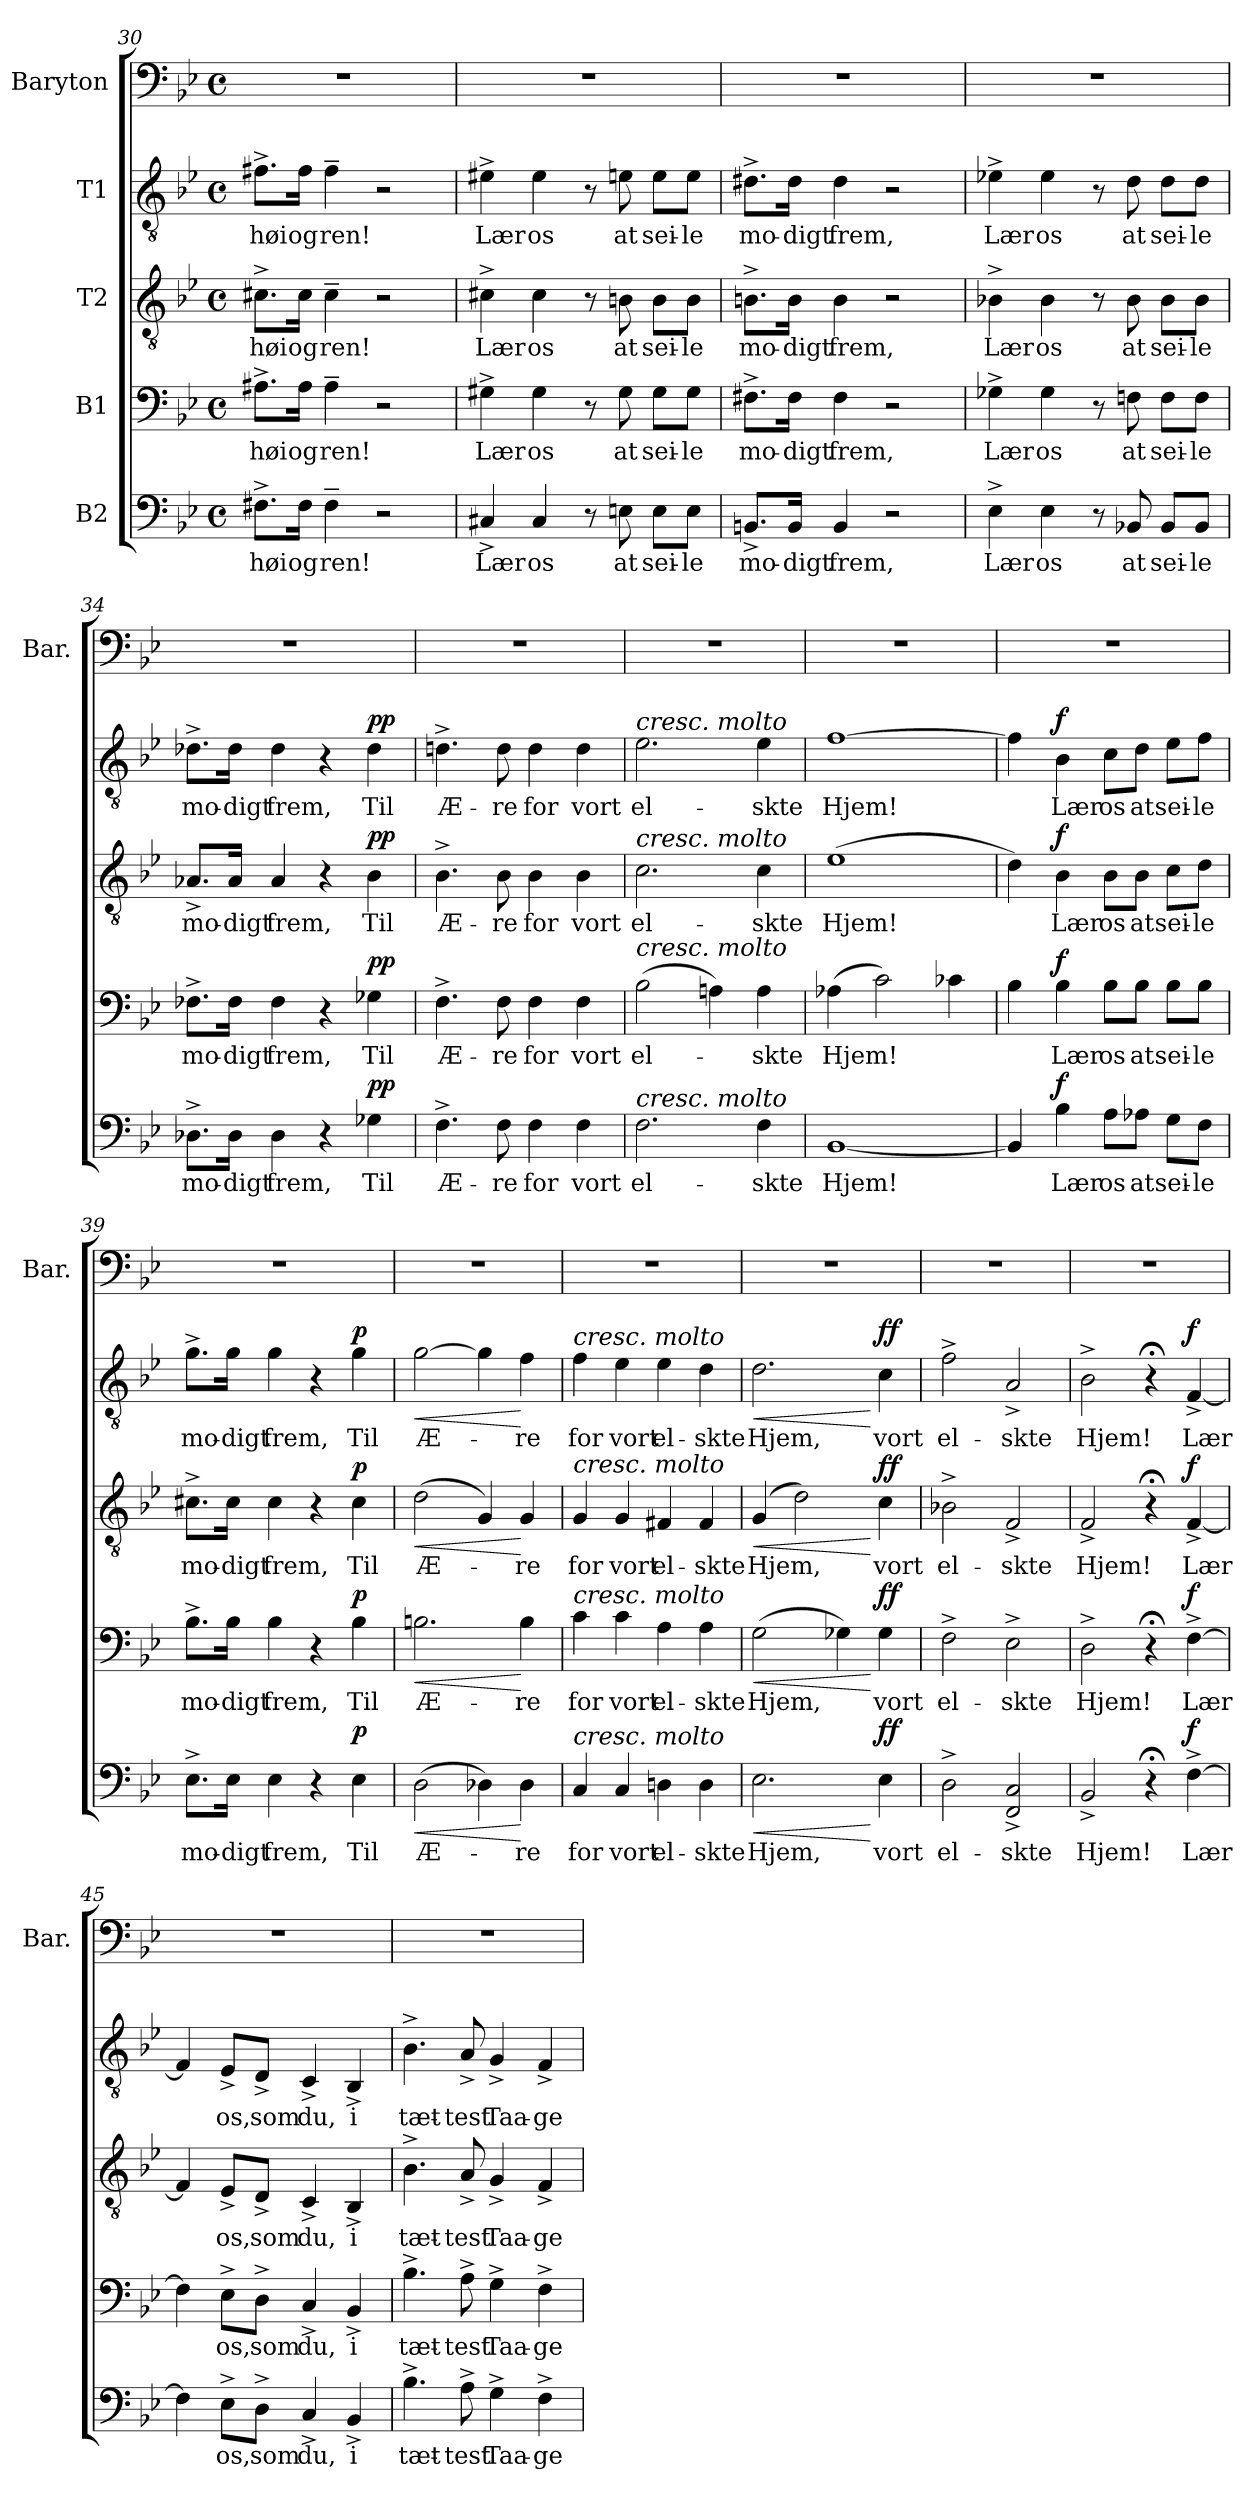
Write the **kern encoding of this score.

**kern	**text	**dynam	**kern	**text	**dynam	**kern	**text	**dynam	**kern	**text	**dynam	**kern
*part5	*part5	*part5	*part4	*part4	*part4	*part3	*part3	*part3	*part2	*part2	*part2	*part1
*staff5	*staff5	*staff5	*staff4	*staff4	*staff4	*staff3	*staff3	*staff3	*staff2	*staff2	*staff2	*staff1
*I"B2	*	*	*I"B1	*	*	*I"T2	*	*	*I"T1	*	*	*I"Baryton
*	*	*	*	*	*	*	*	*	*	*	*	*I'Bar.
*clefF4	*	*	*clefF4	*	*	*clefGv2	*	*	*clefGv2	*	*	*clefF4
*k[b-e-]	*	*	*k[b-e-]	*	*	*k[b-e-]	*	*	*k[b-e-]	*	*	*k[b-e-]
*M4/4	*	*	*M4/4	*	*	*M4/4	*	*	*M4/4	*	*	*M4/4
*met(c)	*	*	*met(c)	*	*	*met(c)	*	*	*met(c)	*	*	*met(c)
=30	=30	=30	=30	=30	=30	=30	=30	=30	=30	=30	=30	=30
!	!LO:LY:b	!	!	!LO:LY:b	!	!	!LO:LY:b	!	!	!LO:LY:b	!	!
8.F#X^\L	høi	.	8.A#X^\L	høi	.	8.c#X^\L	høi	.	8.f#X^\L	høi	.	1r
!	!LO:LY:b	!	!	!LO:LY:b	!	!	!LO:LY:b	!	!	!LO:LY:b	!	!
16F#\Jk	og	.	16A#\Jk	og	.	16c#\Jk	og	.	16f#\Jk	og	.	.
!	!LO:LY:b	!	!	!LO:LY:b	!	!	!LO:LY:b	!	!	!LO:LY:b	!	!
4F#~\	ren!	.	4A#~\	ren!	.	4c#~\	ren!	.	4f#~\	ren!	.	.
2r	.	.	2r	.	.	2r	.	.	2r	.	.	.
=31	=31	=31	=31	=31	=31	=31	=31	=31	=31	=31	=31	=31
!	!LO:LY:b	!	!	!LO:LY:b	!	!	!LO:LY:b	!	!	!LO:LY:b	!	!
4C#X^/	Lær	.	4G#X^\	Lær	.	4c#X^\	Lær	.	4e#X^\	Lær	.	1r
!	!LO:LY:b	!	!	!LO:LY:b	!	!	!LO:LY:b	!	!	!LO:LY:b	!	!
4C#/	os	.	4G#\	os	.	4c#\	os	.	4e#\	os	.	.
8r	.	.	8r	.	.	8r	.	.	8r	.	.	.
!	!LO:LY:b	!	!	!LO:LY:b	!	!	!LO:LY:b	!	!	!LO:LY:b	!	!
8En\	at	.	8G#\	at	.	8Bn\	at	.	8en\	at	.	.
!	!LO:LY:b	!	!	!LO:LY:b	!	!	!LO:LY:b	!	!	!LO:LY:b	!	!
8E\L	sei-	.	8G#\L	sei-	.	8B\L	sei-	.	8e\L	sei-	.	.
!	!LO:LY:b	!	!	!LO:LY:b	!	!	!LO:LY:b	!	!	!LO:LY:b	!	!
8E\J	-le	.	8G#\J	-le	.	8B\J	-le	.	8e\J	-le	.	.
=32	=32	=32	=32	=32	=32	=32	=32	=32	=32	=32	=32	=32
!	!LO:LY:b	!	!	!LO:LY:b	!	!	!LO:LY:b	!	!	!LO:LY:b	!	!
8.BBn^/L	mo-	.	8.F#X^\L	mo-	.	8.Bn^\L	mo-	.	8.d#X^\L	mo-	.	1r
!	!LO:LY:b	!	!	!LO:LY:b	!	!	!LO:LY:b	!	!	!LO:LY:b	!	!
16BB/Jk	-digt	.	16F#\Jk	-digt	.	16B\Jk	-digt	.	16d#\Jk	-digt	.	.
!	!LO:LY:b	!	!	!LO:LY:b	!	!	!LO:LY:b	!	!	!LO:LY:b	!	!
4BB/	frem,	.	4F#\	frem,	.	4B\	frem,	.	4d#\	frem,	.	.
2r	.	.	2r	.	.	2r	.	.	2r	.	.	.
=33	=33	=33	=33	=33	=33	=33	=33	=33	=33	=33	=33	=33
!	!LO:LY:b	!	!	!LO:LY:b	!	!	!LO:LY:b	!	!	!LO:LY:b	!	!
4E-^\	Lær	.	4G-X^\	Lær	.	4B-X^\	Lær	.	4e-X^\	Lær	.	1r
!	!LO:LY:b	!	!	!LO:LY:b	!	!	!LO:LY:b	!	!	!LO:LY:b	!	!
4E-\	os	.	4G-\	os	.	4B-\	os	.	4e-\	os	.	.
8r	.	.	8r	.	.	8r	.	.	8r	.	.	.
!	!LO:LY:b	!	!	!LO:LY:b	!	!	!LO:LY:b	!	!	!LO:LY:b	!	!
8BB-X/	at	.	8Fn\	at	.	8B-\	at	.	8d\	at	.	.
!	!LO:LY:b	!	!	!LO:LY:b	!	!	!LO:LY:b	!	!	!LO:LY:b	!	!
8BB-/L	sei-	.	8F\L	sei-	.	8B-\L	sei-	.	8d\L	sei-	.	.
!	!LO:LY:b	!	!	!LO:LY:b	!	!	!LO:LY:b	!	!	!LO:LY:b	!	!
8BB-/J	-le	.	8F\J	-le	.	8B-\J	-le	.	8d\J	-le	.	.
=34	=34	=34	=34	=34	=34	=34	=34	=34	=34	=34	=34	=34
!	!LO:LY:b	!	!	!LO:LY:b	!	!	!LO:LY:b	!	!	!LO:LY:b	!	!
8.D-X^\L	mo-	.	8.F-X^\L	mo-	.	8.A-X^/L	mo-	.	8.d-X^\L	mo-	.	1r
!	!LO:LY:b	!	!	!LO:LY:b	!	!	!LO:LY:b	!	!	!LO:LY:b	!	!
16D-\Jk	-digt	.	16F-\Jk	-digt	.	16A-/Jk	-digt	.	16d-\Jk	-digt	.	.
!	!LO:LY:b	!	!	!LO:LY:b	!	!	!LO:LY:b	!	!	!LO:LY:b	!	!
4D-\	frem,	.	4F-\	frem,	.	4A-/	frem,	.	4d-\	frem,	.	.
4r	.	.	4r	.	.	4r	.	.	4r	.	.	.
!	!LO:LY:b	!LO:DY:a	!	!LO:LY:b	!LO:DY:a	!	!LO:LY:b	!LO:DY:a	!	!LO:LY:b	!LO:DY:a	!
4G-X\	Til	pp	4G-X\	Til	pp	4B-\	Til	pp	4d-\	Til	pp	.
!!LO:LB:g=z
=35	=35	=35	=35	=35	=35	=35	=35	=35	=35	=35	=35	=35
!	!LO:LY:b	!	!	!LO:LY:b	!	!	!LO:LY:b	!	!	!LO:LY:b	!	!
4.F^\	Æ-	.	4.F^\	Æ-	.	4.B-^\	Æ-	.	4.dn^\	Æ-	.	1r
!	!LO:LY:b	!	!	!LO:LY:b	!	!	!LO:LY:b	!	!	!LO:LY:b	!	!
8F\	-re	.	8F\	-re	.	8B-\	-re	.	8d\	-re	.	.
!	!LO:LY:b	!	!	!LO:LY:b	!	!	!LO:LY:b	!	!	!LO:LY:b	!	!
4F\	for	.	4F\	for	.	4B-\	for	.	4d\	for	.	.
!	!LO:LY:b	!	!	!LO:LY:b	!	!	!LO:LY:b	!	!	!LO:LY:b	!	!
4F\	vort	.	4F\	vort	.	4B-\	vort	.	4d\	vort	.	.
=36	=36	=36	=36	=36	=36	=36	=36	=36	=36	=36	=36	=36
!	!	!	!	!	!	!	!	!	!LO:TX:a:i:t=cresc. molto	!	!	!
!	!	!	!	!	!	!LO:TX:a:i:t=cresc. molto	!	!	!	!	!	!
!	!	!	!LO:TX:a:i:t=cresc. molto	!	!	!	!	!	!	!	!	!
!LO:TX:a:i:t=cresc. molto	!	!	!	!	!	!	!	!	!	!	!	!
!	!LO:LY:b	!	!	!LO:LY:b	!	!	!LO:LY:b	!	!	!LO:LY:b	!	!
2.F\	el-	.	(>2B-\	el-	.	2.c\	el-	.	2.e-\	el-	.	1r
.	.	.	4An\)	.	.	.	.	.	.	.	.	.
!	!LO:LY:b	!	!	!LO:LY:b	!	!	!LO:LY:b	!	!	!LO:LY:b	!	!
4F\	-skte	.	4A\	-skte	.	4c\	-skte	.	4e-\	-skte	.	.
=37	=37	=37	=37	=37	=37	=37	=37	=37	=37	=37	=37	=37
!	!LO:LY:b	!	!	!LO:LY:b	!	!	!LO:LY:b	!	!	!LO:LY:b	!	!
[1BB-	Hjem!	.	(>4A-X\	Hjem!	.	(>1e-	Hjem!	.	[1f	Hjem!	.	1r
.	.	.	2c\)	.	.	.	.	.	.	.	.	.
.	.	.	4c-X\	.	.	.	.	.	.	.	.	.
=38	=38	=38	=38	=38	=38	=38	=38	=38	=38	=38	=38	=38
4BB-/]	.	.	4B-\	.	.	4d\)	.	.	4f\]	.	.	1r
!	!LO:LY:b	!LO:DY:a	!	!LO:LY:b	!LO:DY:a	!	!LO:LY:b	!LO:DY:a	!	!LO:LY:b	!LO:DY:a	!
4B-\	Lær	f	4B-\	Lær	f	4B-\	Lær	f	4B-\	Lær	f	.
!	!LO:LY:b	!	!	!LO:LY:b	!	!	!LO:LY:b	!	!	!LO:LY:b	!	!
8A\L	os	.	8B-\L	os	.	8B-\L	os	.	8c\L	os	.	.
!	!LO:LY:b	!	!	!LO:LY:b	!	!	!LO:LY:b	!	!	!LO:LY:b	!	!
8A-X\J	at	.	8B-\J	at	.	8B-\J	at	.	8d\J	at	.	.
!	!LO:LY:b	!	!	!LO:LY:b	!	!	!LO:LY:b	!	!	!LO:LY:b	!	!
8G\L	sei-	.	8B-\L	sei-	.	8c\L	sei-	.	8e-\L	sei-	.	.
!	!LO:LY:b	!	!	!LO:LY:b	!	!	!LO:LY:b	!	!	!LO:LY:b	!	!
8F\J	-le	.	8B-\J	-le	.	8d\J	-le	.	8f\J	-le	.	.
=39	=39	=39	=39	=39	=39	=39	=39	=39	=39	=39	=39	=39
!	!LO:LY:b	!	!	!LO:LY:b	!	!	!LO:LY:b	!	!	!LO:LY:b	!	!
8.E-^\L	mo-	.	8.B-^\L	mo-	.	8.c#X^\L	mo-	.	8.g^\L	mo-	.	1r
!	!LO:LY:b	!	!	!LO:LY:b	!	!	!LO:LY:b	!	!	!LO:LY:b	!	!
16E-\Jk	-digt	.	16B-\Jk	-digt	.	16c#\Jk	-digt	.	16g\Jk	-digt	.	.
!	!LO:LY:b	!	!	!LO:LY:b	!	!	!LO:LY:b	!	!	!LO:LY:b	!	!
4E-\	frem,	.	4B-\	frem,	.	4c#\	frem,	.	4g\	frem,	.	.
4r	.	.	4r	.	.	4r	.	.	4r	.	.	.
!	!LO:LY:b	!LO:DY:a	!	!LO:LY:b	!LO:DY:a	!	!LO:LY:b	!LO:DY:a	!	!LO:LY:b	!LO:DY:a	!
4E-\	Til	p	4B-\	Til	p	4c#\	Til	p	4g\	Til	p	.
=40	=40	=40	=40	=40	=40	=40	=40	=40	=40	=40	=40	=40
!	!LO:LY:b	!LO:HP:b	!	!LO:LY:b	!LO:HP:b	!	!LO:LY:b	!LO:HP:b	!	!LO:LY:b	!LO:HP:b	!
(>2D\	Æ-	<	2.Bn\	Æ-	<	(>2d\	Æ-	<	[2g\	Æ-	<	1r
4D-X\)	.	.	.	.	.	4G/)	.	.	4g\]	.	.	.
!	!LO:LY:b	!	!	!LO:LY:b	!	!	!LO:LY:b	!	!	!LO:LY:b	!	!
4D-\	-re	[	4B\	-re	[	4G/	-re	[	4f\	-re	[	.
=41	=41	=41	=41	=41	=41	=41	=41	=41	=41	=41	=41	=41
!	!	!	!	!	!	!	!	!	!LO:TX:a:i:t=cresc. molto	!	!	!
!	!	!	!	!	!	!LO:TX:a:i:t=cresc. molto	!	!	!	!	!	!
!	!	!	!LO:TX:a:i:t=cresc. molto	!	!	!	!	!	!	!	!	!
!LO:TX:a:i:t=cresc. molto	!	!	!	!	!	!	!	!	!	!	!	!
!	!LO:LY:b	!	!	!LO:LY:b	!	!	!LO:LY:b	!	!	!LO:LY:b	!	!
4C/	for	.	4c\	for	.	4G/	for	.	4f\	for	.	1r
!	!LO:LY:b	!	!	!LO:LY:b	!	!	!LO:LY:b	!	!	!LO:LY:b	!	!
4C/	vort	.	4c\	vort	.	4G/	vort	.	4e-\	vort	.	.
!	!LO:LY:b	!	!	!LO:LY:b	!	!	!LO:LY:b	!	!	!LO:LY:b	!	!
4Dn\	el-	.	4A\	el-	.	4F#X/	el-	.	4e-\	el-	.	.
!	!LO:LY:b	!	!	!LO:LY:b	!	!	!LO:LY:b	!	!	!LO:LY:b	!	!
4D\	-skte	.	4A\	-skte	.	4F#/	-skte	.	4d\	-skte	.	.
=42	=42	=42	=42	=42	=42	=42	=42	=42	=42	=42	=42	=42
!	!LO:LY:b	!LO:HP:b	!	!LO:LY:b	!LO:HP:b	!	!LO:LY:b	!LO:HP:b	!	!LO:LY:b	!LO:HP:b	!
2.E-\	Hjem,	<	(>2G\	Hjem,	<	(>4G/	Hjem,	<	2.d\	Hjem,	<	1r
.	.	.	.	.	.	2d\)	.	.	.	.	.	.
.	.	.	4G-X\)	.	.	.	.	.	.	.	.	.
!	!LO:LY:b	!LO:DY:n=1:a	!	!LO:LY:b	!LO:DY:n=1:a	!	!LO:LY:b	!LO:DY:n=1:a	!	!LO:LY:b	!LO:DY:n=1:a	!
4E-\	vort	[ ff	4G-\	vort	[ ff	4c\	vort	[ ff	4c\	vort	[ ff	.
!!LO:PB:g=z
=43	=43	=43	=43	=43	=43	=43	=43	=43	=43	=43	=43	=43
!	!LO:LY:b	!	!	!LO:LY:b	!	!	!LO:LY:b	!	!	!LO:LY:b	!	!
2D^\	el-	.	2F^\	el-	.	2B-X^\	el-	.	2f^\	el-	.	1r
!	!LO:LY:b	!	!	!LO:LY:b	!	!	!LO:LY:b	!	!	!LO:LY:b	!	!
2FF/^ 2C/^	-skte	.	2E-^\	-skte	.	2F^/	-skte	.	2A^/	-skte	.	.
=44	=44	=44	=44	=44	=44	=44	=44	=44	=44	=44	=44	=44
!	!LO:LY:b	!	!	!LO:LY:b	!	!	!LO:LY:b	!	!	!LO:LY:b	!	!
2BB-^/	Hjem!	.	2D^\	Hjem!	.	2F^/	Hjem!	.	2B-^\	Hjem!	.	1r
4r;<	.	.	4r;<	.	.	4r;<	.	.	4r;<	.	.	.
!	!LO:LY:b	!LO:DY:a	!	!LO:LY:b	!LO:DY:a	!	!LO:LY:b	!LO:DY:a	!	!LO:LY:b	!LO:DY:a	!
[4F^\	Lær	f	[4F^\	Lær	f	[4F^/	Lær	f	[4F^/	Lær	f	.
=45	=45	=45	=45	=45	=45	=45	=45	=45	=45	=45	=45	=45
4F\]	.	.	4F\]	.	.	4F/]	.	.	4F/]	.	.	1r
!	!LO:LY:b	!	!	!LO:LY:b	!	!	!LO:LY:b	!	!	!LO:LY:b	!	!
8E-^\L	os,	.	8E-^\L	os,	.	8E-^/L	os,	.	8E-^/L	os,	.	.
!	!LO:LY:b	!	!	!LO:LY:b	!	!	!LO:LY:b	!	!	!LO:LY:b	!	!
8D^\J	som	.	8D^\J	som	.	8D^/J	som	.	8D^/J	som	.	.
!	!LO:LY:b	!	!	!LO:LY:b	!	!	!LO:LY:b	!	!	!LO:LY:b	!	!
4C^/	du,	.	4C^/	du,	.	4C^/	du,	.	4C^/	du,	.	.
!	!LO:LY:b	!	!	!LO:LY:b	!	!	!LO:LY:b	!	!	!LO:LY:b	!	!
4BB-^/	i	.	4BB-^/	i	.	4BB-^/	i	.	4BB-^/	i	.	.
=46	=46	=46	=46	=46	=46	=46	=46	=46	=46	=46	=46	=46
!	!LO:LY:b	!	!	!LO:LY:b	!	!	!LO:LY:b	!	!	!LO:LY:b	!	!
4.B-^\	tæt-	.	4.B-^\	tæt-	.	4.B-^\	tæt-	.	4.B-^\	tæt-	.	1r
!	!LO:LY:b	!	!	!LO:LY:b	!	!	!LO:LY:b	!	!	!LO:LY:b	!	!
8A^\	-test	.	8A^\	-test	.	8A^/	-test	.	8A^/	-test	.	.
!	!LO:LY:b	!	!	!LO:LY:b	!	!	!LO:LY:b	!	!	!LO:LY:b	!	!
4G^\	Taa-	.	4G^\	Taa-	.	4G^/	Taa-	.	4G^/	Taa-	.	.
!	!LO:LY:b	!	!	!LO:LY:b	!	!	!LO:LY:b	!	!	!LO:LY:b	!	!
4F^\	-ge	.	4F^\	-ge	.	4F^/	-ge	.	4F^/	-ge	.	.
=	=	=	=	=	=	=	=	=	=	=	=	=
*-	*-	*-	*-	*-	*-	*-	*-	*-	*-	*-	*-	*-
